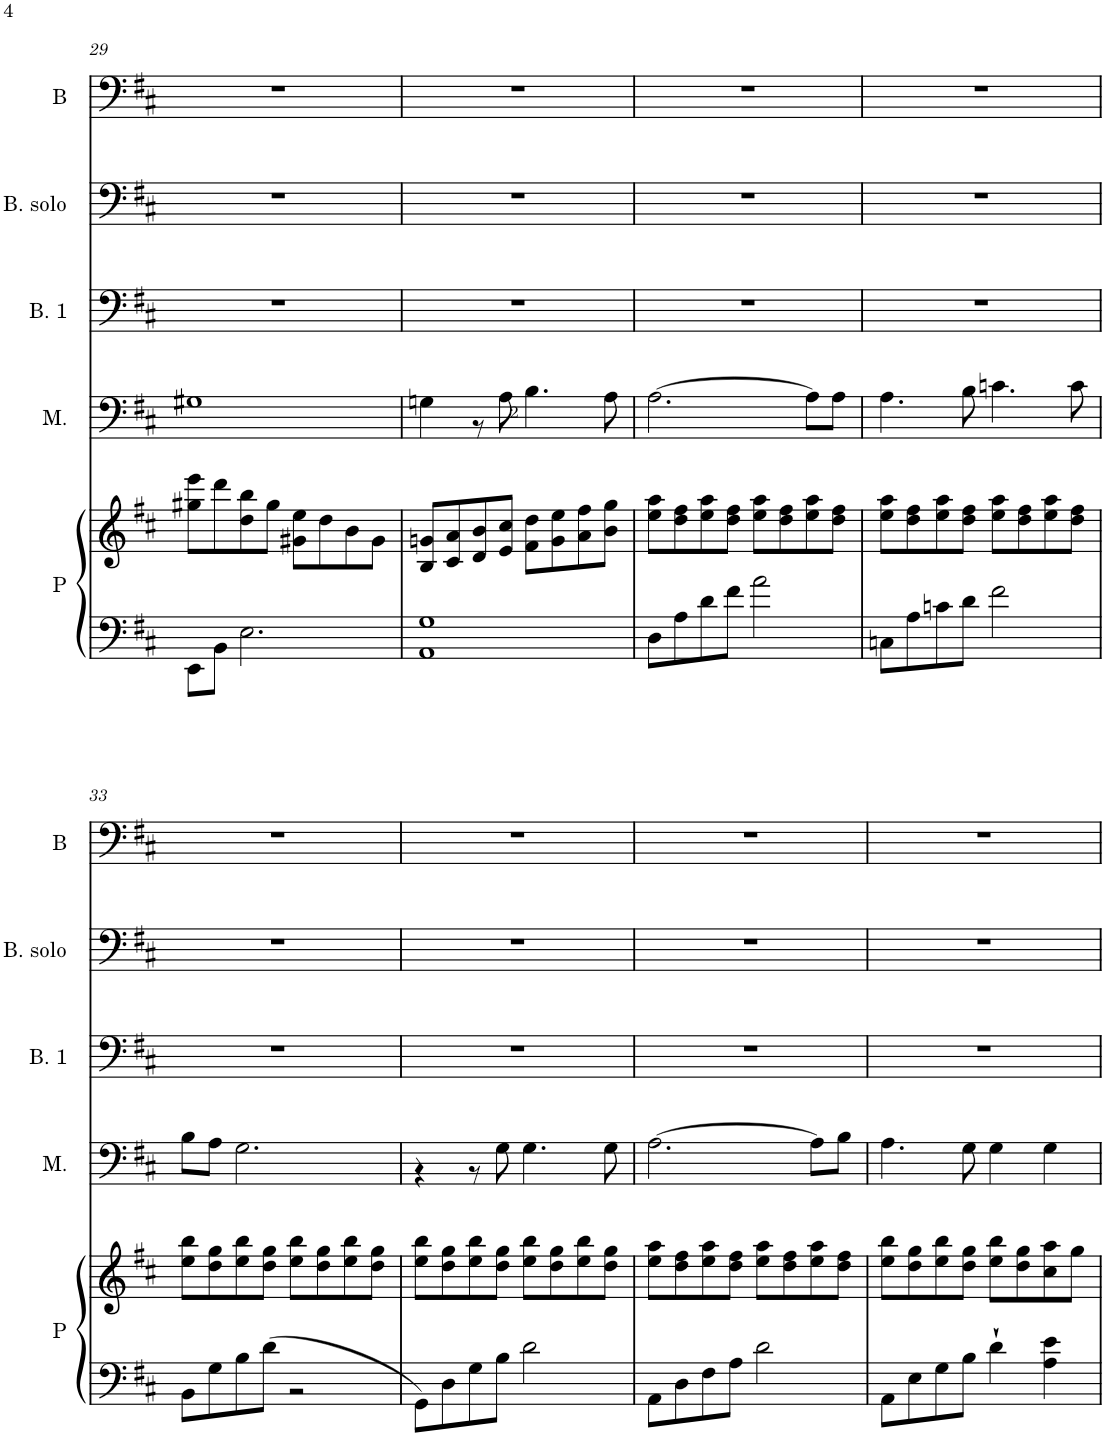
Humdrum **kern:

**kern	**kern	**kern	**kern	**kern	**kern
*part5	*part5	*part4	*part3	*part2	*part1
*staff6	*staff5	*staff4	*staff3	*staff2	*staff1
*I"Piano	*	*I"Men	*I"Bass 1	*I"Bass solo	*I"Bass
*I'P	*	*I'M.	*I'B. 1	*I'B. solo	*I'B
!!LO:PB:g=z
*clefF4	*clefG2	*clefF4	*clefF4	*clefF4	*clefF4
*k[f#c#]	*k[f#c#]	*k[f#c#]	*k[f#c#]	*k[f#c#]	*k[f#c#]
*M4/4	*M4/4	*M4/4	*M4/4	*M4/4	*M4/4
=29	=29	=29	=29	=29	=29
*^	*	*^	*	*	*
1ryy	8EE\L	8gg#X\ 8eee\L	1ryy	1G#X	1r	1r	1r
.	8BB\J	8ddd\	.	.	.	.	.
.	2.E\	8dd\ 8bb\	.	.	.	.	.
.	.	8gg#\J	.	.	.	.	.
.	.	8g#X\ 8ee\L	.	.	.	.	.
.	.	8dd\	.	.	.	.	.
.	.	8b\	.	.	.	.	.
.	.	8g#\J	.	.	.	.	.
=30	=30	=30	=30	=30	=30	=30	=30
1ryy	1AA 1G	8B/ 8gn/L	1ryy	4Gn\	1r	1r	1r
.	.	8c#/ 8a/	.	.	.	.	.
.	.	8d/ 8b/	.	8r	.	.	.
.	.	8e/ 8cc#/J	.	8A\	.	.	.
.	.	8f#\ 8dd\L	.	4.B\	.	.	.
.	.	8g\ 8ee\	.	.	.	.	.
.	.	8a\ 8ff#\	.	.	.	.	.
.	.	8b\ 8gg\J	.	8A\	.	.	.
=31	=31	=31	=31	=31	=31	=31	=31
1ryy	8D\L	8ee\ 8aa\L	1ryy	[>2.A\	1r	1r	1r
.	8A\	8dd\ 8ff#\	.	.	.	.	.
.	8d\	8ee\ 8aa\	.	.	.	.	.
.	8f#\J	8dd\ 8ff#\J	.	.	.	.	.
.	2a\	8ee\ 8aa\L	.	.	.	.	.
.	.	8dd\ 8ff#\	.	.	.	.	.
.	.	8ee\ 8aa\	.	8A\L]	.	.	.
.	.	8dd\ 8ff#\J	.	8A\J	.	.	.
=32	=32	=32	=32	=32	=32	=32	=32
1ryy	8Cn\L	8ee\ 8aa\L	1ryy	4.A\	1r	1r	1r
.	8A\	8dd\ 8ff#\	.	.	.	.	.
.	8cn\	8ee\ 8aa\	.	.	.	.	.
.	8d\J	8dd\ 8ff#\J	.	8B\	.	.	.
.	2f#\	8ee\ 8aa\L	.	4.cn\	.	.	.
.	.	8dd\ 8ff#\	.	.	.	.	.
.	.	8ee\ 8aa\	.	.	.	.	.
.	.	8dd\ 8ff#\J	.	8c\	.	.	.
!!LO:LB:g=z
=33	=33	=33	=33	=33	=33	=33	=33
1ryy	8BB\L	8ee\ 8bb\L	1ryy	8B\L	1r	1r	1r
.	8G\	8dd\ 8gg\	.	8A\J	.	.	.
.	8B\	8ee\ 8bb\	.	2.G\	.	.	.
.	8d\J	8dd\ 8gg\J	.	.	.	.	.
.	2r	8ee\ 8bb\L	.	.	.	.	.
.	.	8dd\ 8gg\	.	.	.	.	.
.	.	8ee\ 8bb\	.	.	.	.	.
.	.	8dd\ 8gg\J	.	.	.	.	.
=34	=34	=34	=34	=34	=34	=34	=34
1ryy	8GG\L	8ee\ 8bb\L	1ryy	4r	1r	1r	1r
.	8D\	8dd\ 8gg\	.	.	.	.	.
.	8G\	8ee\ 8bb\	.	8r	.	.	.
.	8B\J	8dd\ 8gg\J	.	8G\	.	.	.
.	2d\	8ee\ 8bb\L	.	4.G\	.	.	.
.	.	8dd\ 8gg\	.	.	.	.	.
.	.	8ee\ 8bb\	.	.	.	.	.
.	.	8dd\ 8gg\J	.	8G\	.	.	.
=35	=35	=35	=35	=35	=35	=35	=35
1ryy	8AA\L	8ee\ 8aa\L	1ryy	[>2.A\	1r	1r	1r
.	8D\	8dd\ 8ff#\	.	.	.	.	.
.	8F#\	8ee\ 8aa\	.	.	.	.	.
.	8A\J	8dd\ 8ff#\J	.	.	.	.	.
.	2d\	8ee\ 8aa\L	.	.	.	.	.
.	.	8dd\ 8ff#\	.	.	.	.	.
.	.	8ee\ 8aa\	.	8A\L]	.	.	.
.	.	8dd\ 8ff#\J	.	8B\J	.	.	.
=36	=36	=36	=36	=36	=36	=36	=36
1ryy	8AA\L	8ee\ 8bb\L	1ryy	4.A\	1r	1r	1r
.	8E\	8dd\ 8gg\	.	.	.	.	.
.	8G\	8ee\ 8bb\	.	.	.	.	.
.	8B\J	8dd\ 8gg\J	.	8G\	.	.	.
.	4d`>\	8ee\ 8bb\L	.	4G\	.	.	.
.	.	8dd\ 8gg\	.	.	.	.	.
.	4A\ 4e\	8cc#\ 8aa\	.	4G\	.	.	.
.	.	8gg\J	.	.	.	.	.
*v	*v	*	*v	*v	*	*	*
=	=	=	=	=	=
*-	*-	*-	*-	*-	*-
